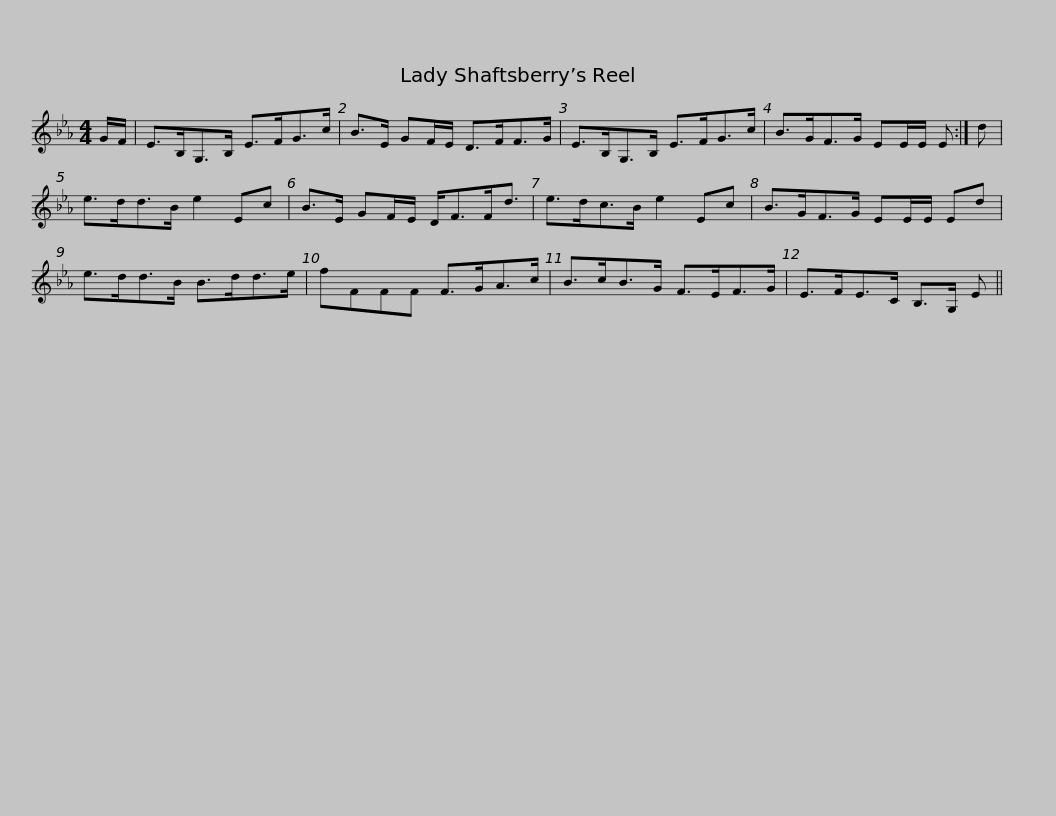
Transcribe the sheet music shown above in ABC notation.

X:1
L:1/8
M:4/4
I:linebreak $
K:Eb
V:1 treble
V:1
 G/F/ | E>B,G,>B, E>FG>c | B>E GF/E/ D>FF>G | E>B,G,>B, E>FG>c | B>GF>G EE/E/ E :|$ %5
 d | e>dd>B e2 Ec | B>E GF/E/ D<FF<d | e>dc>B e2 Ec | B>GF>G EE/E/ Ed |$ %10
 e>dd>B B>dd>e | fFFF F>GA>c | B>cB>G F>EF>G | E>FE>C B,>G, E || %14
